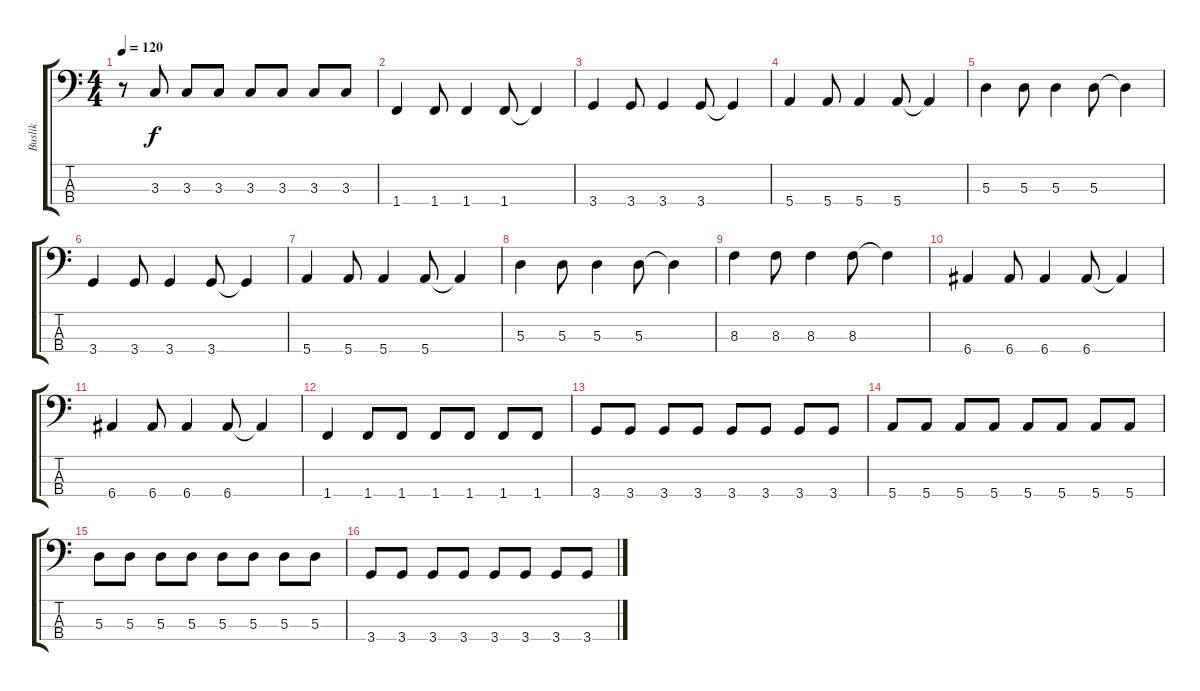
\track ("Buslik" "Buslik") {instrument electricbasspick}
\staff {score tabs}
\tuning (G2 D2 A1 E1) {hide}
\ts (4 4)
\tempo 120
\tempo 190
\tempo 120
\clef f4
\ks c
r.8{dy f instrument electricbasspick} 3.3.8 3.3.8 3.3.8 3.3.8 3.3.8 3.3.8 3.3.8 |
1.4.4 1.4.8 1.4.4 1.4.8 1.4{t}.4 |
3.4.4 3.4.8 3.4.4 3.4.8 3.4{t}.4 |
5.4.4 5.4.8 5.4.4 5.4.8 5.4{t}.4 |
5.3.4 5.3.8 5.3.4 5.3.8 5.3{t}.4 |
3.4.4 3.4.8 3.4.4 3.4.8 3.4{t}.4 |
5.4.4 5.4.8 5.4.4 5.4.8 5.4{t}.4 |
5.3.4 5.3.8 5.3.4 5.3.8 5.3{t}.4 |
8.3.4 8.3.8 8.3.4 8.3.8 8.3{t}.4 |
6.4.4 6.4.8 6.4.4 6.4.8 6.4{t}.4 |
6.4.4 6.4.8 6.4.4 6.4.8 6.4{t}.4 |
1.4.4 1.4.8 1.4.8 1.4.8 1.4.8 1.4.8 1.4.8 |
3.4.8 3.4.8 3.4.8 3.4.8 3.4.8 3.4.8 3.4.8 3.4.8 |
5.4.8 5.4.8 5.4.8 5.4.8 5.4.8 5.4.8 5.4.8 5.4.8 |
5.3.8 5.3.8 5.3.8 5.3.8 5.3.8 5.3.8 5.3.8 5.3.8 |
3.4.8 3.4.8 3.4.8 3.4.8 3.4.8 3.4.8 3.4.8 3.4.8
